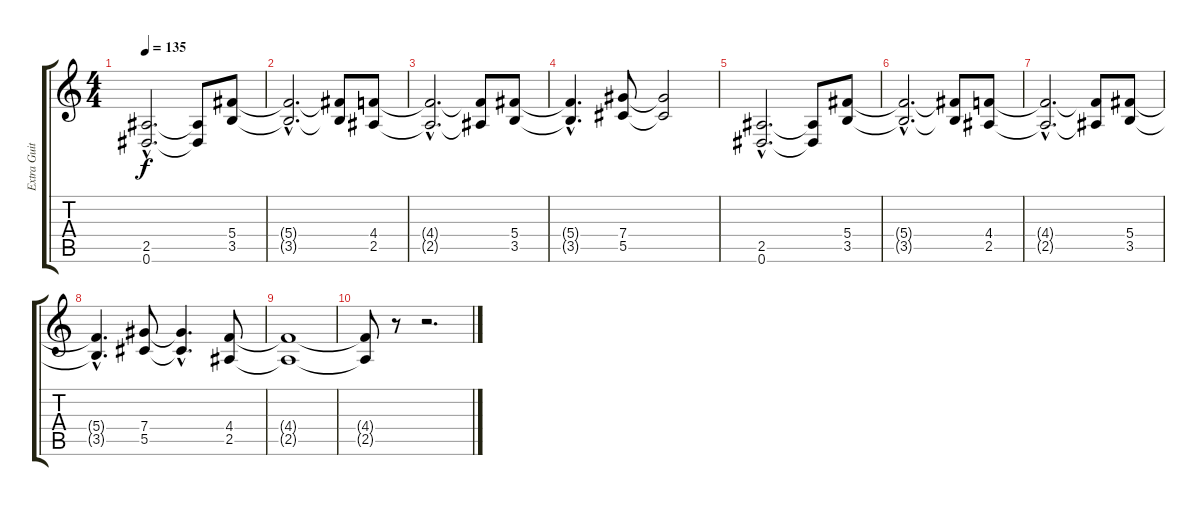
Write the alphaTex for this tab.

\track ("Extra Guitar" "Extra Guit") {instrument distortionguitar}
\staff {score tabs}
\tuning (Eb4 Bb3 Gb3 Db3 Ab2 Eb2) {hide}
\ts (4 4)
\tempo 135
\clef g2
\ks c
(2.5{hac} 0.6{hac}).2{d dy f} (2.5{t} 0.6{t}).8 (5.4 3.5).8 |
(5.4{hac t} 3.5{hac t}).2{d} (5.4{t} 3.5{t}).8 (4.4 2.5).8 |
(4.4{hac t} 2.5{hac t}).2{d} (4.4{t} 2.5{t}).8 (5.4 3.5).8 |
(5.4{hac t} 3.5{hac t}).4{d} (7.4 5.5).8 (7.4{t} 5.5{t}).2 |
(2.5{hac} 0.6{hac}).2{d} (2.5{t} 0.6{t}).8 (5.4 3.5).8 |
(5.4{hac t} 3.5{hac t}).2{d} (5.4{t} 3.5{t}).8 (4.4 2.5).8 |
(4.4{hac t} 2.5{hac t}).2{d} (4.4{t} 2.5{t}).8 (5.4 3.5).8 |
(5.4{hac t} 3.5{hac t}).4{d} (7.4 5.5).8 (7.4{hac t} 5.5{hac t}).4{d} (4.4 2.5).8 |
(4.4{t} 2.5{t}).1 |
(4.4{t} 2.5{t}).8 r.8 r.2{d}
